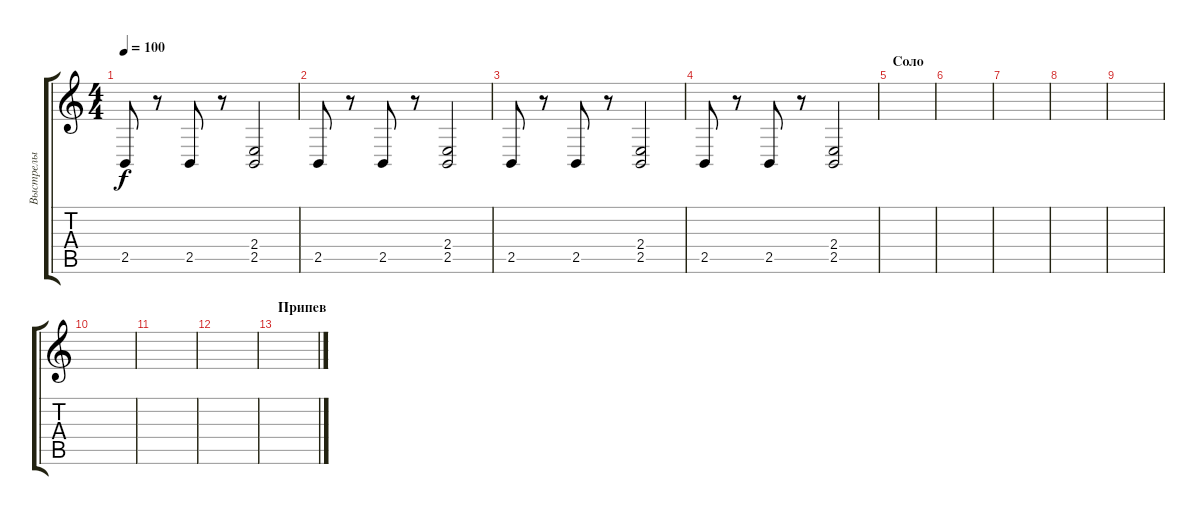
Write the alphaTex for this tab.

\track ("Выстрелы" "Выстрелы") {instrument gunshot}
\staff {score tabs}
\tuning (E4 B3 G3 D3 A2 E2) {hide}
\ts (4 4)
\tempo 100
\clef g2
\ks c
2.5.8{dy f} r.8 2.5.8 r.8 (2.4 2.5).2 |
2.5.8 r.8 2.5.8 r.8 (2.4 2.5).2 |
2.5.8 r.8 2.5.8 r.8 (2.4 2.5).2 |
2.5.8 r.8 2.5.8 r.8 (2.4 2.5).2 |
\section ("" "Соло")
|
|
|
|
|
|
|
|
\section ("" "Припев")
